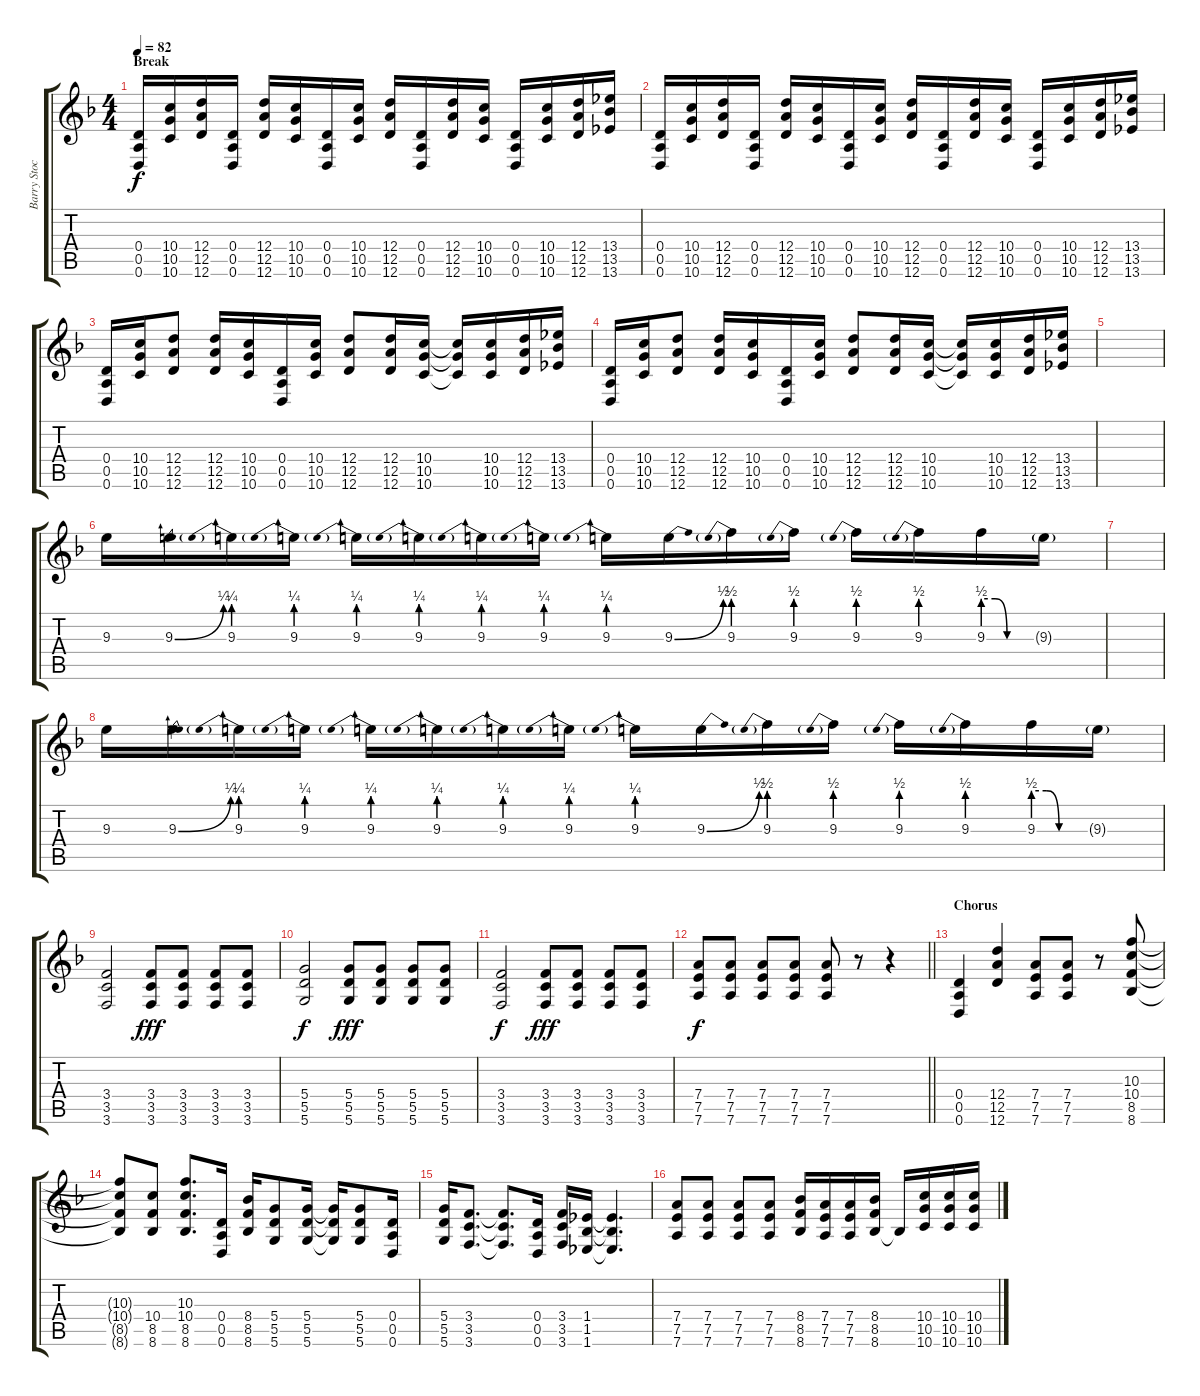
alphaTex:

\track ("Barry Stock" "Barry Stoc") {instrument distortionguitar}
\staff {score tabs}
\tuning (E4 B3 G3 D3 A2 D2) {hide}
\ts (4 4)
\section ("" "Break")
\tempo 82
\clef g2
\ks f
(0.4 0.5 0.6).16{dy f} (10.4 10.5 10.6).16 (12.4 12.5 12.6).16 (0.4 0.5 0.6).16 (12.4 12.5 12.6).16 (10.4 10.5 10.6).16 (0.4 0.5 0.6).16 (10.4 10.5 10.6).16 (12.4 12.5 12.6).16 (0.4 0.5 0.6).16 (12.4 12.5 12.6).16 (10.4 10.5 10.6).16 (0.4 0.5 0.6).16 (10.4 10.5 10.6).16 (12.4 12.5 12.6).16 (13.4 13.5 13.6).16 |
(0.4 0.5 0.6).16 (10.4 10.5 10.6).16 (12.4 12.5 12.6).16 (0.4 0.5 0.6).16 (12.4 12.5 12.6).16 (10.4 10.5 10.6).16 (0.4 0.5 0.6).16 (10.4 10.5 10.6).16 (12.4 12.5 12.6).16 (0.4 0.5 0.6).16 (12.4 12.5 12.6).16 (10.4 10.5 10.6).16 (0.4 0.5 0.6).16 (10.4 10.5 10.6).16 (12.4 12.5 12.6).16 (13.4 13.5 13.6).16 |
(0.4 0.5 0.6).16 (10.4 10.5 10.6).16 (12.4 12.5 12.6).8 (12.4 12.5 12.6).16 (10.4 10.5 10.6).16 (0.4 0.5 0.6).16 (10.4 10.5 10.6).16 (12.4 12.5 12.6).8 (12.4 12.5 12.6).16 (10.4 10.5 10.6).16 (10.4{t} 10.5{t} 10.6{t}).16 (10.4 10.5 10.6).16 (12.4 12.5 12.6).16 (13.4 13.5 13.6).16 |
(0.4 0.5 0.6).16 (10.4 10.5 10.6).16 (12.4 12.5 12.6).8 (12.4 12.5 12.6).16 (10.4 10.5 10.6).16 (0.4 0.5 0.6).16 (10.4 10.5 10.6).16 (12.4 12.5 12.6).8 (12.4 12.5 12.6).16 (10.4 10.5 10.6).16 (10.4{t} 10.5{t} 10.6{t}).16 (10.4 10.5 10.6).16 (12.4 12.5 12.6).16 (13.4 13.5 13.6).16 |
|
9.3.16 9.3{be (bend 0 0 60 1)}.16 9.3{be (prebend 0 1 60 1)}.16 9.3{be (prebend 0 1 60 1)}.16 9.3{be (prebend 0 1 60 1)}.16 9.3{be (prebend 0 1 60 1)}.16 9.3{be (prebend 0 1 60 1)}.16 9.3{be (prebend 0 1 60 1)}.16 9.3{be (prebend 0 1 60 1)}.16 9.3{be (bend 0 0 60 2)}.16 9.3{be (prebend 0 2 60 2)}.16 9.3{be (prebend 0 2 60 2)}.16 9.3{be (prebend 0 2 60 2)}.16 9.3{be (prebend 0 2 60 2)}.16 9.3{be (custom 0 2 15 2 30 0 60 0)}.16 9.3{g}.16 |
|
9.3.16 9.3{be (bend 0 0 60 1)}.16 9.3{be (prebend 0 1 60 1)}.16 9.3{be (prebend 0 1 60 1)}.16 9.3{be (prebend 0 1 60 1)}.16 9.3{be (prebend 0 1 60 1)}.16 9.3{be (prebend 0 1 60 1)}.16 9.3{be (prebend 0 1 60 1)}.16 9.3{be (prebend 0 1 60 1)}.16 9.3{be (bend 0 0 60 2)}.16 9.3{be (prebend 0 2 60 2)}.16 9.3{be (prebend 0 2 60 2)}.16 9.3{be (prebend 0 2 60 2)}.16 9.3{be (prebend 0 2 60 2)}.16 9.3{be (custom 0 2 15 2 30 0 60 0)}.16 9.3{g}.16 |
(3.4 3.5 3.6).2 (3.4 3.5 3.6).8{dy fff} (3.4 3.5 3.6).8 (3.4 3.5 3.6).8 (3.4 3.5 3.6).8 |
(5.4 5.5 5.6).2{dy f} (5.4 5.5 5.6).8{dy fff} (5.4 5.5 5.6).8 (5.4 5.5 5.6).8 (5.4 5.5 5.6).8 |
(3.4 3.5 3.6).2{dy f} (3.4 3.5 3.6).8{dy fff} (3.4 3.5 3.6).8 (3.4 3.5 3.6).8 (3.4 3.5 3.6).8 |
\barLineRight lightlight
(7.4 7.5 7.6).8{dy f} (7.4 7.5 7.6).8 (7.4 7.5 7.6).8 (7.4 7.5 7.6).8 (7.4 7.5 7.6).8 r.8 r.4 |
\section ("" "Chorus")
(0.4 0.5 0.6).4 (12.4 12.5 12.6).4 (7.4 7.5 7.6).8 (7.4 7.5 7.6).8 r.8 (10.3 10.4 8.5 8.6).8 |
(10.3{t} 10.4{t} 8.5{t} 8.6{t}).8 (10.4 8.5 8.6).8 (10.3 10.4 8.5 8.6).8{d} (0.4 0.5 0.6).16 (8.4 8.5 8.6).16 (5.4 5.5 5.6).8 (5.4 5.5 5.6).16 (5.4{t} 5.5{t} 5.6{t}).16 (5.4 5.5 5.6).8 (0.4 0.5 0.6).16 |
(5.4 5.5 5.6).16 (3.4 3.5 3.6).8{d} (3.4{t} 3.5{t} 3.6{t}).8{d} (0.4 0.5 0.6).16 (3.4 3.5 3.6).16 (1.4 1.5 1.6).16 (1.4{t} 1.5{t} 1.6{t}).4{d} |
(7.4 7.5 7.6).8 (7.4 7.5 7.6).8 (7.4 7.5 7.6).8 (7.4 7.5 7.6).8 (8.4 8.5 8.6).16 (7.4 7.5 7.6).16 (7.4 7.5 7.6).16 (8.4 8.5 8.6).16 8.6{t}.16 (10.4 10.5 10.6).16 (10.4 10.5 10.6).16 (10.4 10.5 10.6).16
